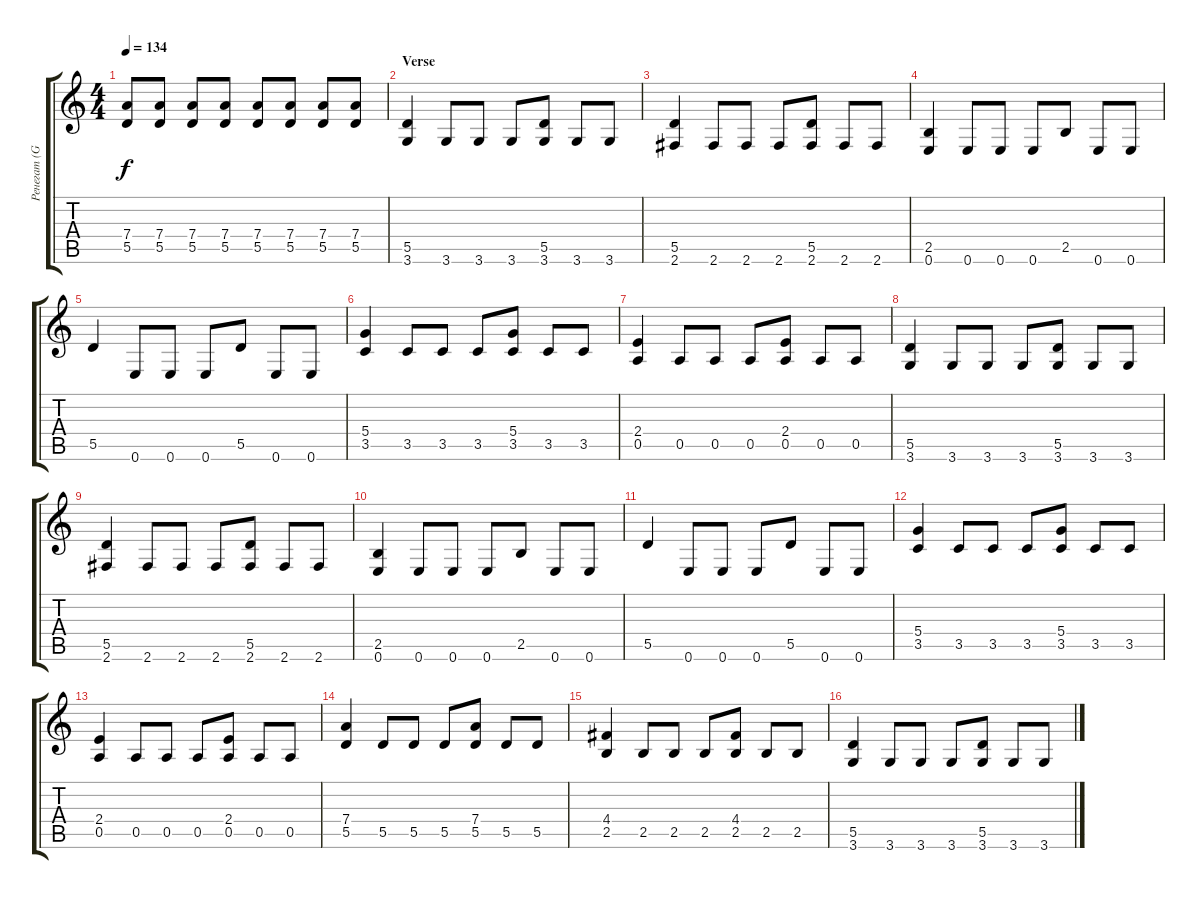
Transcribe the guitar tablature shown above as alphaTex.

\track ("Ренегат (Guitar 2)" "Ренегат (G") {instrument distortionguitar}
\staff {score tabs}
\tuning (E4 B3 G3 D3 A2 E2) {hide}
\ts (4 4)
\tempo 134
\clef g2
\ks c
(7.4 5.5).8{dy f} (7.4 5.5).8 (7.4 5.5).8 (7.4 5.5).8 (7.4 5.5).8 (7.4 5.5).8 (7.4 5.5).8 (7.4 5.5).8 |
\section ("" "Verse")
(5.5 3.6).4 3.6.8 3.6.8 3.6.8 (5.5 3.6).8 3.6.8 3.6.8 |
(5.5 2.6).4 2.6.8 2.6.8 2.6.8 (5.5 2.6).8 2.6.8 2.6.8 |
(2.5 0.6).4 0.6.8 0.6.8 0.6.8 2.5.8 0.6.8 0.6.8 |
5.5.4 0.6.8 0.6.8 0.6.8 5.5.8 0.6.8 0.6.8 |
(5.4 3.5).4 3.5.8 3.5.8 3.5.8 (5.4 3.5).8 3.5.8 3.5.8 |
(2.4 0.5).4 0.5.8 0.5.8 0.5.8 (2.4 0.5).8 0.5.8 0.5.8 |
(5.5 3.6).4 3.6.8 3.6.8 3.6.8 (5.5 3.6).8 3.6.8 3.6.8 |
(5.5 2.6).4 2.6.8 2.6.8 2.6.8 (5.5 2.6).8 2.6.8 2.6.8 |
(2.5 0.6).4 0.6.8 0.6.8 0.6.8 2.5.8 0.6.8 0.6.8 |
5.5.4 0.6.8 0.6.8 0.6.8 5.5.8 0.6.8 0.6.8 |
(5.4 3.5).4 3.5.8 3.5.8 3.5.8 (5.4 3.5).8 3.5.8 3.5.8 |
(2.4 0.5).4 0.5.8 0.5.8 0.5.8 (2.4 0.5).8 0.5.8 0.5.8 |
(7.4 5.5).4 5.5.8 5.5.8 5.5.8 (7.4 5.5).8 5.5.8 5.5.8 |
(4.4 2.5).4 2.5.8 2.5.8 2.5.8 (4.4 2.5).8 2.5.8 2.5.8 |
(5.5 3.6).4 3.6.8 3.6.8 3.6.8 (5.5 3.6).8 3.6.8 3.6.8
